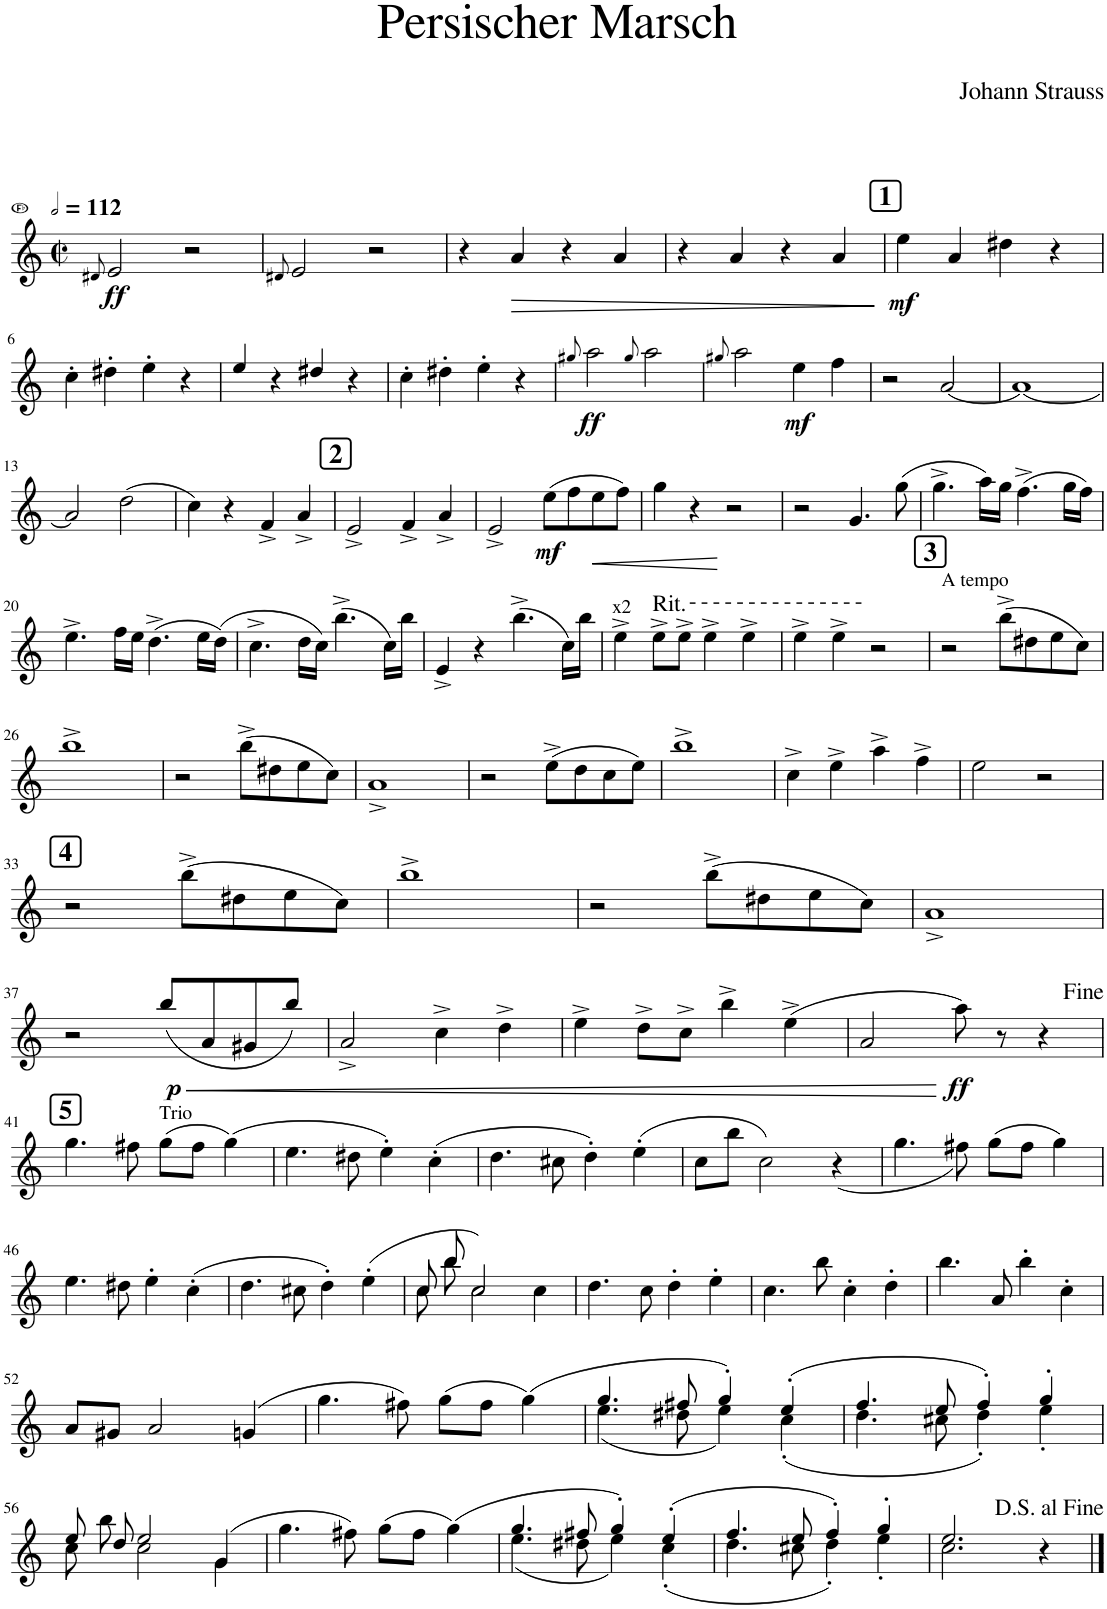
**kern	**dynam
*part1	*part1
*staff1	*staff1
*I"Tenor Saxophone	*
*I'Ten. Sax.	*
*clefG2	*
*Trd1c2	*
*k[]	*
*M2/2	*
*met(c|)	*
=1	=1
8qd#X/	.
!LO:TX:a:B:t=𝅗𝅥 = 112	!
!	!LO:DY:b
2e/	ff
2r	.
=2	=2
8qd#X/	.
2e/	.
2r	.
=3	=3
4r	.
!	!LO:HP:b
4a/	>
4r	.
4a/	.
=4	=4
4r	.
4a/	.
4r	.
4a/	.
.	]
!!LO:REH:place=s1:a:B:cj:fs=14:t=1
=5	=5
!	!LO:DY:b
4ee\	mf
4a/	.
4dd#X\	.
4r	.
!!LO:LB:g=z
=6	=6
4cc'\	.
4dd#X'\	.
4ee'\	.
4r	.
=7	=7
4ee/	.
4r	.
4dd#X/	.
4r	.
=8	=8
4cc'\	.
4dd#X'\	.
4ee'\	.
4r	.
=9	=9
8qgg#X/	.
!	!LO:DY:b
2aa\	ff
8qgg#/	.
2aa\	.
=10	=10
8qgg#X/	.
2aa\	.
!	!LO:DY:b
4ee\	mf
4ff\	.
=11	=11
2r	.
[2a/	.
=12	=12
1a_	.
!!LO:LB:g=z
=13	=13
2a/]	.
(2dd\	.
=14	=14
4cc\)	.
4r	.
4f^/	.
4a^/	.
!!LO:REH:place=s1:a:B:cj:fs=14:t=2
=15	=15
2e^/	.
4f^/	.
4a^/	.
=16	=16
2e^/	.
!	!LO:DY:b
(8ee\L	mf
8ff\	.
!	!LO:HP:b
8ee\	<
8ff\J)	.
=17	=17
4gg\	.
4r	.
2r	[
=18	=18
2r	.
4.g/	.
(8gg\	.
=19	=19
4.gg^\	.
16aa\LL)	.
16gg\JJ	.
(4.ff^\	.
16gg\LL	.
(16ff\JJ)	.
!!LO:LB:g=z
=20	=20
4.ee^\	.
16ff\LL	.
16ee\JJ)	.
(4.dd^\	.
16ee\LL	.
(16dd\JJ)	.
=21	=21
4.cc^\	.
16dd\LL	.
16cc\JJ)	.
(4.bb^\	.
16cc\LL)	.
16bb\JJ	.
=22	=22
4e^/	.
4r	.
(4.bb^\	.
16cc\LL)	.
16bb\JJ	.
=23	=23
!LO:TX:a:t=x2	!
4ee^\	.
!LO:TX:a:t=Rit.	!
8ee^\L	.
8ee^\J	.
4ee^\	.
4ee^\	.
=24	=24
4ee^\	.
4ee^\	.
2r	.
!!LO:REH:place=s1:a:B:cj:fs=14:t=3
=25	=25
!LO:TX:a:t=A tempo	!
2r	.
(8bb^\L	.
8dd#X\	.
8ee\	.
8cc\J)	.
!!LO:LB:g=z
=26	=26
1bb^	.
=27	=27
2r	.
(8bb^\L	.
8dd#X\	.
8ee\	.
8cc\J)	.
=28	=28
1a^	.
=29	=29
2r	.
(8ee^\L	.
8dd\	.
8cc\	.
8ee\J)	.
=30	=30
1bb^	.
=31	=31
4cc^\	.
4ee^\	.
4aa^\	.
4ff^\	.
=32	=32
2ee\	.
2r	.
!!LO:LB:g=z
!!LO:REH:place=s1:a:B:cj:fs=14:t=4
=33	=33
2r	.
(8bb^\L	.
8dd#X\	.
8ee\	.
8cc\J)	.
=34	=34
1bb^	.
=35	=35
2r	.
(8bb^\L	.
8dd#X\	.
8ee\	.
8cc\J)	.
=36	=36
1a^	.
!!LO:LB:g=z
=37	=37
2r	.
!	!LO:HP:b
!	!LO:DY:n=1:b
(8bb/L	< p
8a/	.
8g#X/	.
8bb/J)	.
=38	=38
2a^/	.
4cc^\	.
4dd^\	.
=39	=39
4ee^\	.
8dd^\L	.
8cc^\J	.
4bb^\	.
(4ee^\	.
=40	=40
2a/	.
!	!LO:DY:n=1:b
8aa\)	[ ff
8r	.
(4r	.
!!LO:LB:g=z
!!LO:REH:place=s1:a:B:cj:fs=14:t=5
=41	=41
4.gg\	.
8ff#X\)	.
!LO:TX:a:t=Trio	!
(8gg\L	.
8ff#\J	.
(4gg\)	.
=42	=42
4.ee\	.
8dd#X\	.
4ee'\)	.
(4cc'\	.
=43	=43
4.dd\	.
8cc#X\	.
4dd'\)	.
(4ee'\	.
=44	=44
8cc\L	.
8bb\J	.
2cc\)	.
(4r	.
=45	=45
4.gg\	.
8ff#X\)	.
(8gg\L	.
8ff#\J	.
(4gg\)	.
!!LO:LB:g=z
=46	=46
4.ee\	.
8dd#X\	.
4ee'\)	.
(4cc'\	.
=47	=47
4.dd\	.
8cc#X\	.
4dd'\)	.
(4ee'\	.
=48	=48
*^	*
8cc/	8cc\	.
8bb/	8bb\	.
2cc/)	2cc\	.
4cc\	4ryy	.
*v	*v	*
=49	=49
4.dd\	.
8cc\	.
4dd'\	.
4ee'\	.
=50	=50
4.cc\	.
8bb\	.
4cc'\	.
4dd'\	.
=51	=51
4.bb\	.
8a/	.
4bb'\	.
(4cc'\	.
!!LO:LB:g=z
=52	=52
8a/L	.
8g#X/J	.
2a/)	.
(4gn/	.
=53	=53
4.gg\	.
8ff#X\)	.
(8gg\L	.
8ff#\J	.
(4gg\)	.
=54	=54
*^	*
4.gg/	(4.ee\	.
8ff#X/	8dd#X\	.
4gg'/)	4ee\)	.
(4ee'/	(4cc'\	.
=55	=55	=55
4.ff/	4.dd\	.
8ee/	8cc#X\	.
4ff'/)	4dd'\)	.
(4gg'/	(4ee'\	.
!!LO:LB:g=z	!!
=56	=56	=56
8ee/	8cc\	.
8dd/)	8bb\)	.
2ee/	2cc\	.
(4g/	4g\	.
*v	*v	*
=57	=57
4.gg\	.
8ff#X\)	.
(8gg\L	.
8ff#\J	.
(4gg\)	.
=58	=58
*^	*
4.gg/	(4.ee\	.
8ff#X/	8dd#X\	.
4gg'/)	4ee\)	.
(4ee'/	(4cc'\	.
=59	=59	=59
4.ff/	4.dd\	.
8ee/	8cc#X\	.
4ff'/)	4dd'\)	.
4gg'/	4ee'\	.
=60	=60	=60
2.ee/	2.cc\	.
4r	4ryy	.
*v	*v	*
==	==
*-	*-
